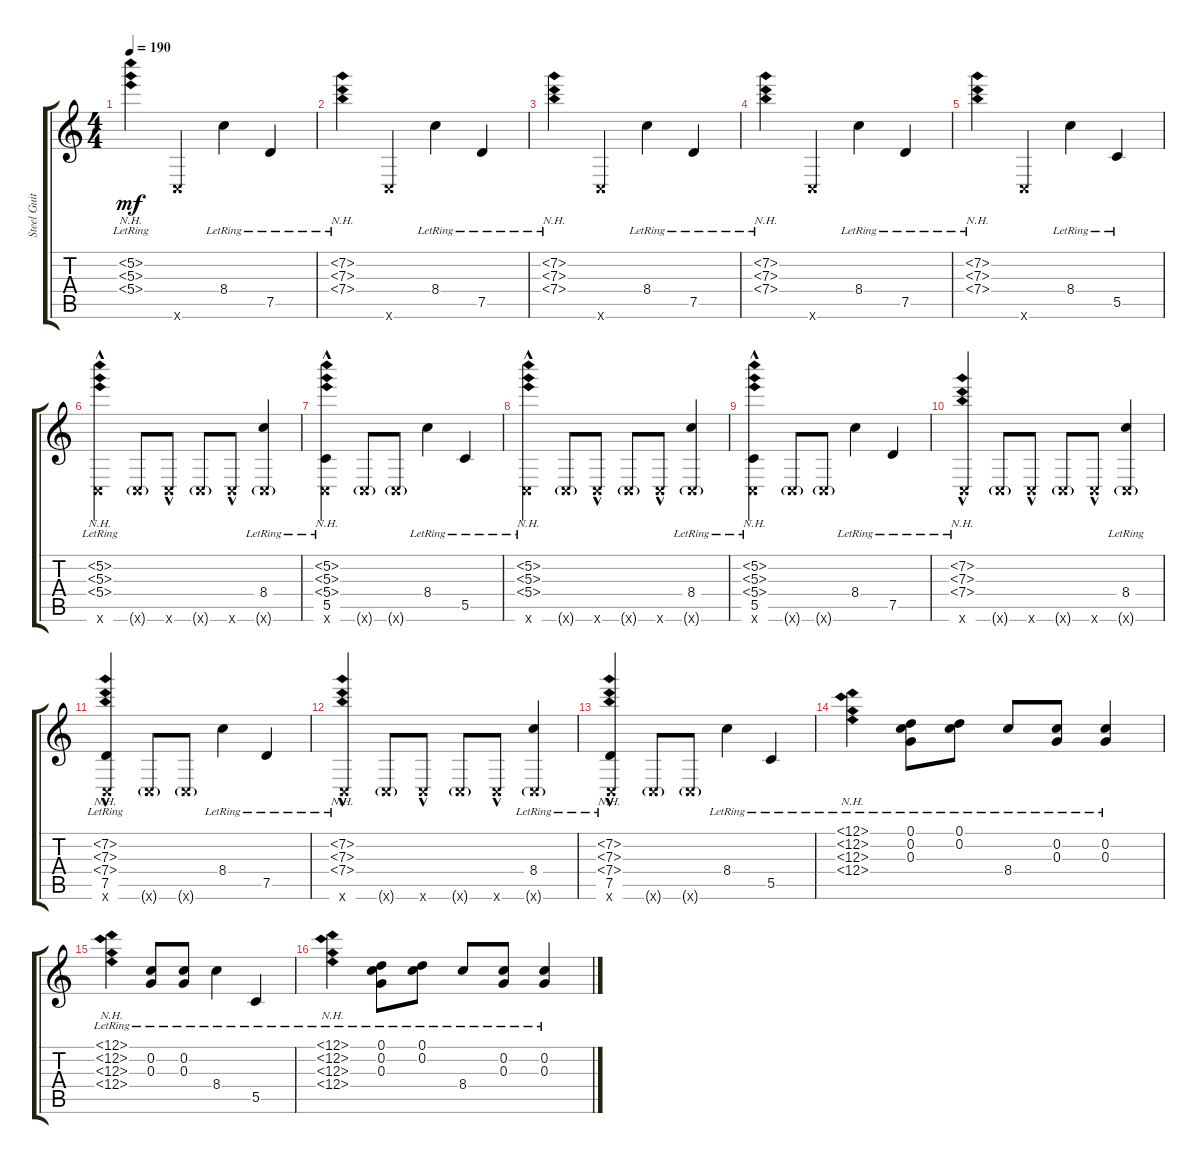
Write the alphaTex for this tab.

\track ("Steel Guitar" "Steel Guit") {instrument acousticguitarsteel}
\staff {score tabs}
\tuning (D4 C4 G3 E3 G2 C2) {hide}
\ts (4 4)
\tempo 190
\clef g2
\ks c
(5.2{nh lr} 5.3{nh lr} 5.4{nh lr}).4{dy mf} 0.6{x}.4 8.4{lr}.4 7.5{lr}.4 |
(7.2{nh lr} 7.3{nh lr} 7.4{nh lr}).4 0.6{x}.4 8.4{lr}.4 7.5{lr}.4 |
(7.2{nh lr} 7.3{nh lr} 7.4{nh lr}).4 0.6{x}.4 8.4{lr}.4 7.5{lr}.4 |
(7.2{nh lr} 7.3{nh lr} 7.4{nh lr}).4 0.6{x}.4 8.4{lr}.4 7.5{lr}.4 |
(7.2{nh lr} 7.3{nh lr} 7.4{nh lr}).4 0.6{x}.4 8.4{lr}.4 5.5{lr}.4 |
(5.2{nh lr} 5.3{nh lr} 5.4{nh lr} 0.6{hac x}).4 0.6{g x}.8 0.6{hac x}.8 0.6{g x}.8 0.6{hac x}.8 (8.4{lr} 0.6{g x}).4 |
(5.2{nh} 5.3{nh} 5.4{nh} 5.5{lr} 0.6{hac x}).4 0.6{g x}.8 0.6{g x}.8 8.4{lr}.4 5.5{lr}.4 |
(5.2{nh lr} 5.3{nh lr} 5.4{nh lr} 0.6{hac x}).4 0.6{g x}.8 0.6{hac x}.8 0.6{g x}.8 0.6{hac x}.8 (8.4{lr} 0.6{g x}).4 |
(5.2{nh} 5.3{nh} 5.4{nh} 5.5{lr} 0.6{hac x}).4 0.6{g x}.8 0.6{g x}.8 8.4{lr}.4 7.5{lr}.4 |
(7.2{nh lr} 7.3{nh lr} 7.4{nh lr} 0.6{hac x}).4 0.6{g x}.8 0.6{hac x}.8 0.6{g x}.8 0.6{hac x}.8 (8.4{lr} 0.6{g x}).4 |
(7.2{nh} 7.3{nh} 7.4{nh} 7.5{lr} 0.6{hac x}).4 0.6{g x}.8 0.6{g x}.8 8.4{lr}.4 7.5{lr}.4 |
(7.2{nh lr} 7.3{nh lr} 7.4{nh lr} 0.6{hac x}).4 0.6{g x}.8 0.6{hac x}.8 0.6{g x}.8 0.6{hac x}.8 (8.4{lr} 0.6{g x}).4 |
(7.2{nh} 7.3{nh} 7.4{nh} 7.5{lr} 0.6{hac x}).4 0.6{g x}.8 0.6{g x}.8 8.4{lr}.4 5.5{lr}.4 |
(12.1{nh lr} 12.2{nh lr} 12.3{nh lr} 12.4{nh lr}).4 (0.1{lr} 0.2{lr} 0.3{lr}).8 (0.1{lr} 0.2{lr}).8 8.4{lr}.8 (0.2{lr} 0.3{lr}).8 (0.2{lr} 0.3{lr}).4 |
(12.1{nh lr} 12.2{nh lr} 12.3{nh lr} 12.4{nh lr}).4 (0.2{lr} 0.3{lr}).8 (0.2{lr} 0.3{lr}).8 8.4{lr}.4 5.5{lr}.4 |
(12.1{nh lr} 12.2{nh lr} 12.3{nh lr} 12.4{nh lr}).4 (0.1{lr} 0.2{lr} 0.3{lr}).8 (0.1{lr} 0.2{lr}).8 8.4{lr}.8 (0.2{lr} 0.3{lr}).8 (0.2{lr} 0.3{lr}).4
